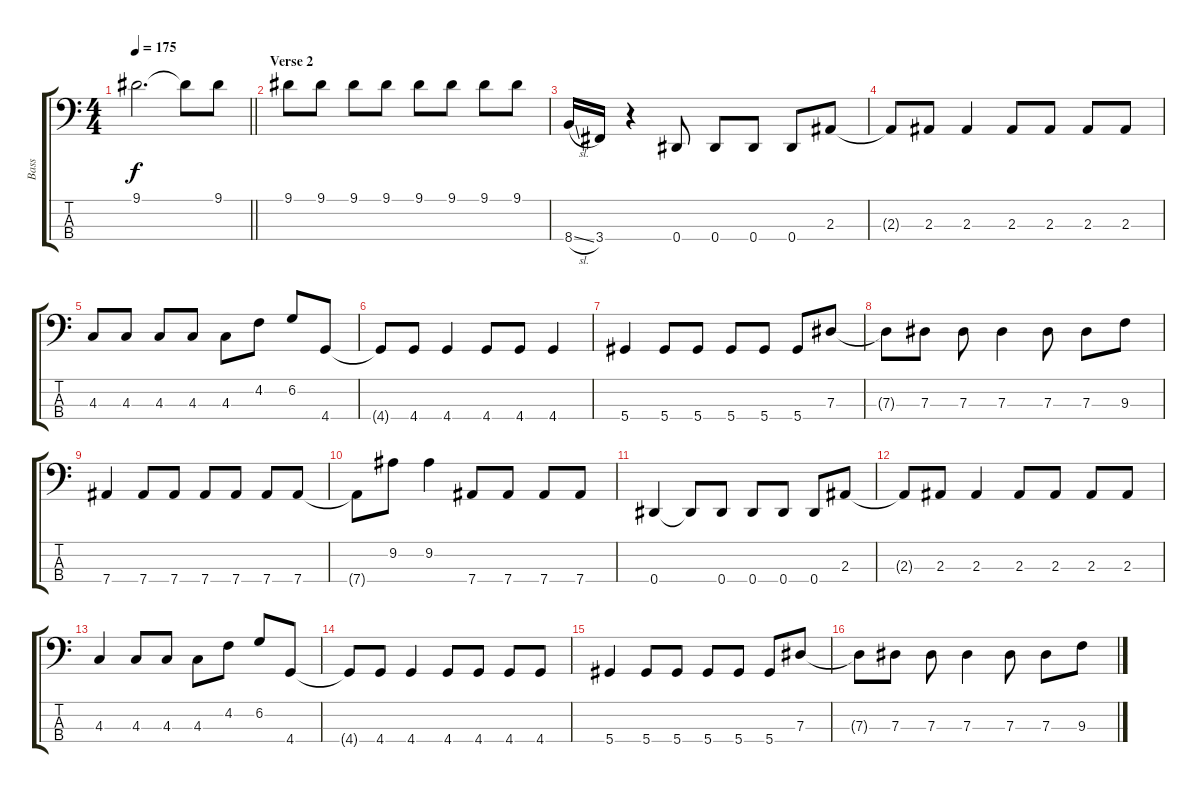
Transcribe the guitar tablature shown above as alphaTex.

\track ("Bass" "Bass") {instrument electricbasspick}
\staff {score tabs}
\tuning (Gb2 Db2 Ab1 Eb1) {hide}
\ts (4 4)
\tempo 175
\clef f4
\barLineRight lightlight
\ks c
9.1{t}.2{d dy f} 9.1{t}.8 9.1.8 |
\section ("" "Verse 2")
9.1.8 9.1.8 9.1.8 9.1.8 9.1.8 9.1.8 9.1.8 9.1.8 |
8.4{sl}.16 3.4.16 r.4 0.4.8 0.4.8 0.4.8 0.4.8 2.3.8 |
2.3{t}.8 2.3.8 2.3.4 2.3.8 2.3.8 2.3.8 2.3.8 |
4.3.8 4.3.8 4.3.8 4.3.8 4.3.8 4.2.8 6.2.8 4.4.8 |
4.4{t}.8 4.4.8 4.4.4 4.4.8 4.4.8 4.4.4 |
5.4.4 5.4.8 5.4.8 5.4.8 5.4.8 5.4.8 7.3.8 |
7.3{t}.8 7.3.8 7.3.8 7.3.4 7.3.8 7.3.8 9.3.8 |
7.4.4 7.4.8 7.4.8 7.4.8 7.4.8 7.4.8 7.4.8 |
7.4{t}.8 9.2.8 9.2.4 7.4.8 7.4.8 7.4.8 7.4.8 |
0.4.4 0.4{t}.8 0.4.8 0.4.8 0.4.8 0.4.8 2.3.8 |
2.3{t}.8 2.3.8 2.3.4 2.3.8 2.3.8 2.3.8 2.3.8 |
4.3.4 4.3.8 4.3.8 4.3.8 4.2.8 6.2.8 4.4.8 |
4.4{t}.8 4.4.8 4.4.4 4.4.8 4.4.8 4.4.8 4.4.8 |
5.4.4 5.4.8 5.4.8 5.4.8 5.4.8 5.4.8 7.3.8 |
7.3{t}.8 7.3.8 7.3.8 7.3.4 7.3.8 7.3.8 9.3.8
